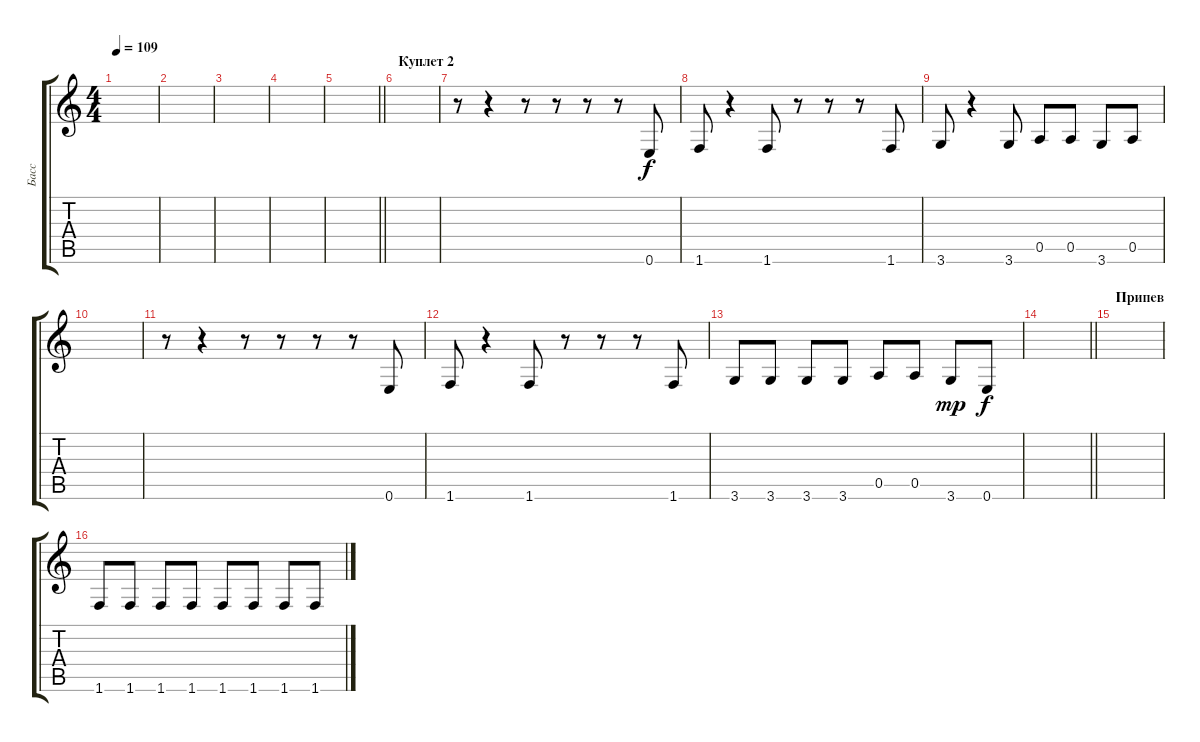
\track ("Басс" "Басс") {instrument electricbassfinger}
\staff {score tabs}
\tuning (E4 B3 G3 D3 A2 E2) {hide}
\ts (4 4)
\tempo 109
\clef g2
\ks c
|
|
|
|
\barLineRight lightlight
|
\section ("" "Куплет 2 ")
|
r.8 r.4 r.8 r.8 r.8 r.8 0.6.8 |
1.6.8 r.4 1.6.8 r.8 r.8 r.8 1.6.8 |
3.6.8 r.4 3.6.8 0.5.8 0.5.8 3.6.8 0.5.8 |
|
r.8 r.4 r.8 r.8 r.8 r.8 0.6.8 |
1.6.8 r.4 1.6.8 r.8 r.8 r.8 1.6.8 |
3.6.8 3.6.8 3.6.8 3.6.8 0.5.8 0.5.8 3.6.8{dy mp} 0.6.8{dy f} |
\barLineRight lightlight
|
\section ("" "Припев")
|
1.6.8 1.6.8 1.6.8 1.6.8 1.6.8 1.6.8 1.6.8 1.6.8
